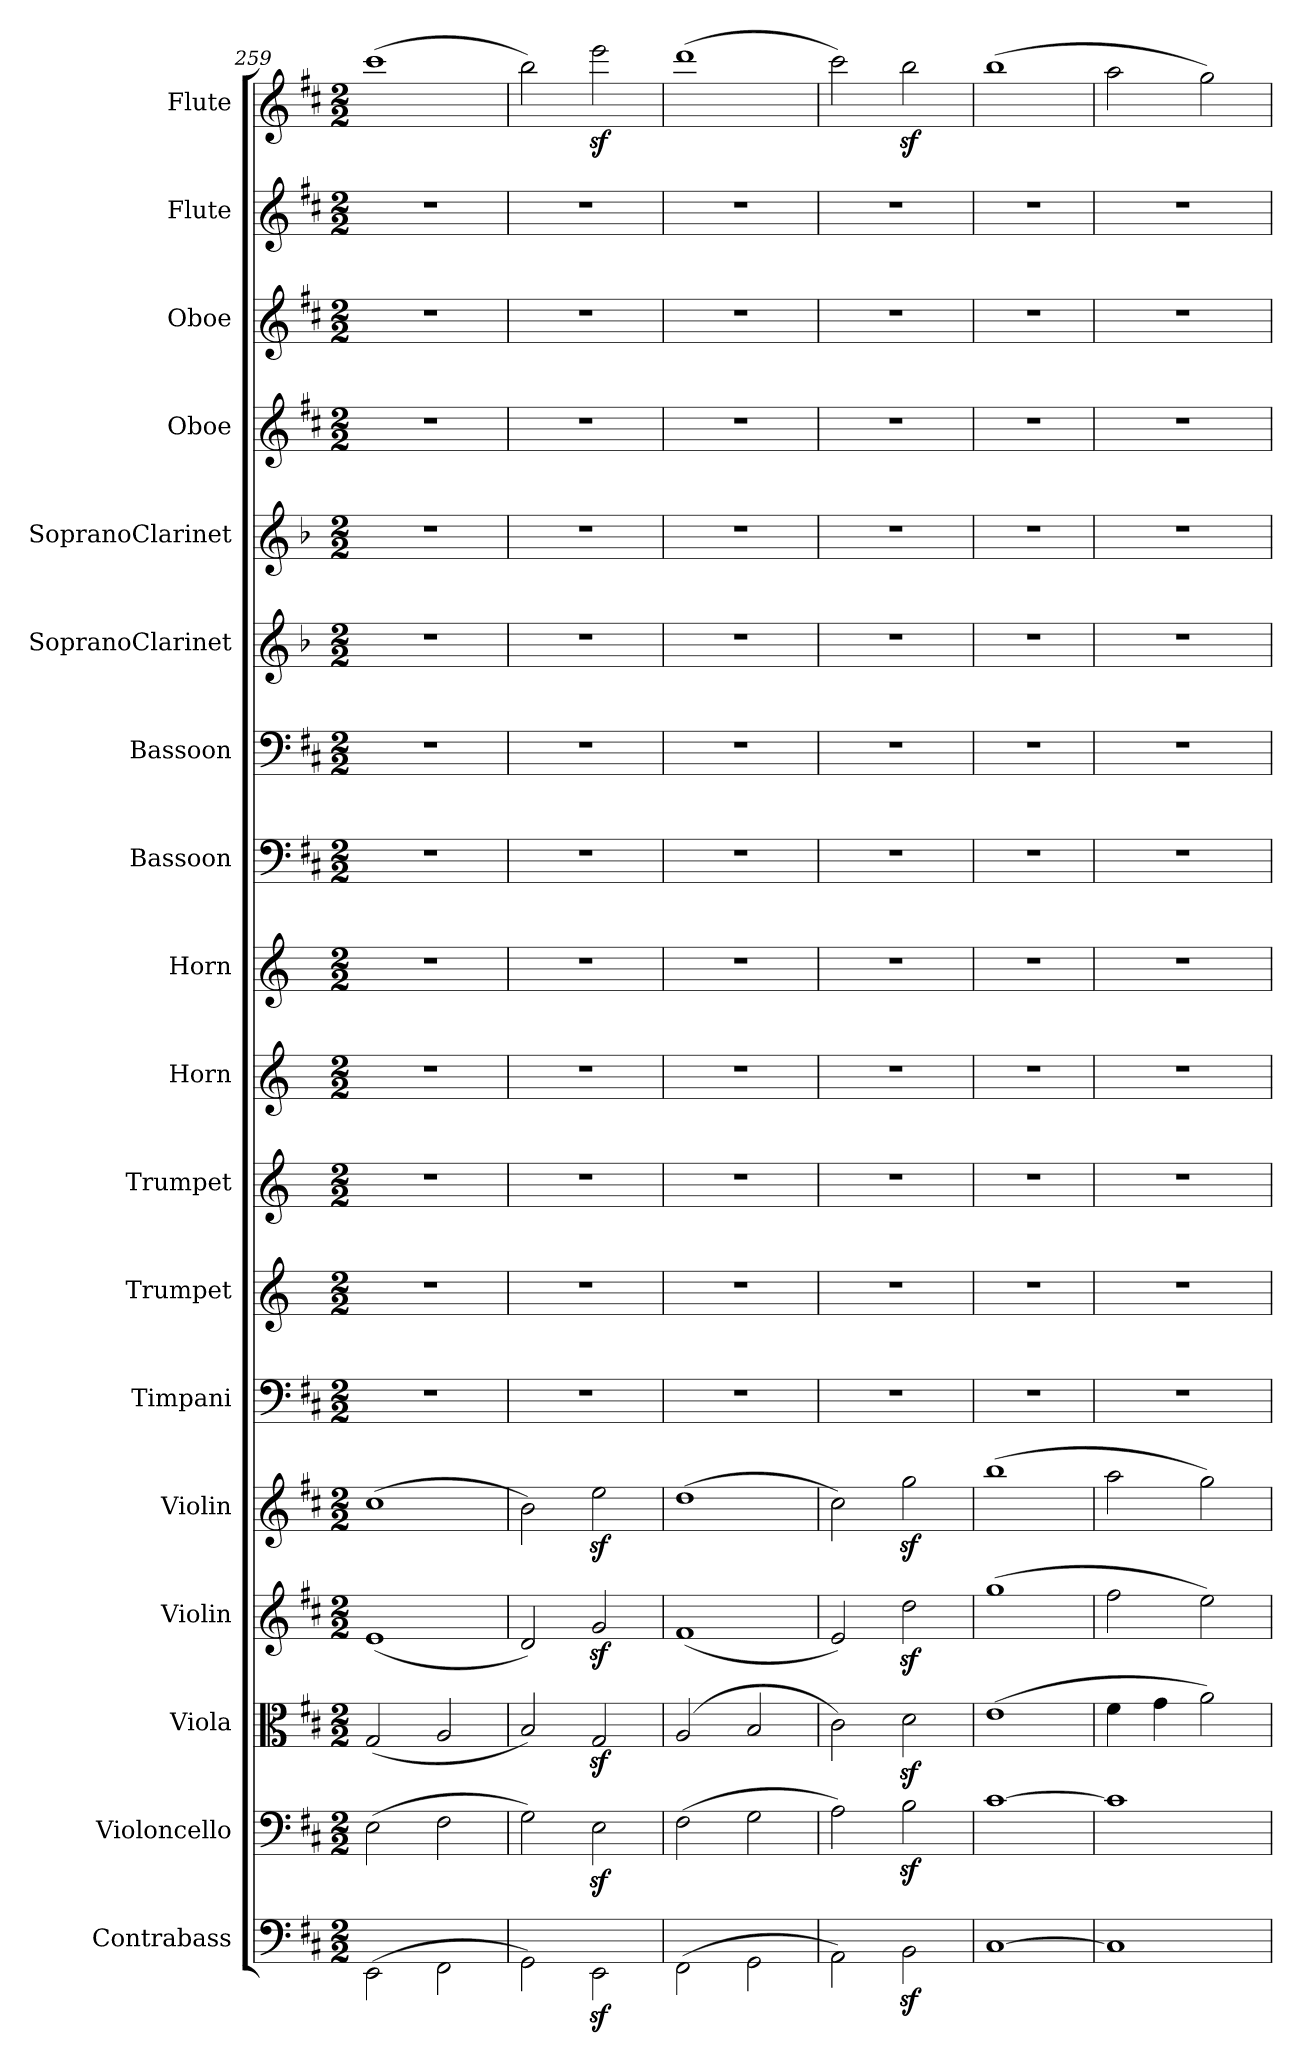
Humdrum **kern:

**kern	**kern	**kern	**kern	**kern	**kern	**kern	**kern	**kern	**kern	**kern	**kern	**kern	**kern	**kern	**kern	**kern	**kern
*part18	*part17	*part16	*part15	*part14	*part13	*part12	*part11	*part10	*part9	*part8	*part7	*part6	*part5	*part4	*part3	*part2	*part1
*staff18	*staff17	*staff16	*staff15	*staff14	*staff13	*staff12	*staff11	*staff10	*staff9	*staff8	*staff7	*staff6	*staff5	*staff4	*staff3	*staff2	*staff1
*I"Contrabass	*I"Violoncello	*I"Viola	*I"Violin	*I"Violin	*I"Timpani	*I"Trumpet	*I"Trumpet	*I"Horn	*I"Horn	*I"Bassoon	*I"Bassoon	*I"SopranoClarinet	*I"SopranoClarinet	*I"Oboe	*I"Oboe	*I"Flute	*I"Flute
*I'Cb	*I'Vc	*I'Vla	*I'Vln	*I'Vln	*I'Timp	*I'Tpt	*I'Tpt	*I'Hn	*I'Hn	*I'Bsn	*I'Bsn	*	*	*I'Ob	*I'Ob	*I'Fl	*I'Fl
*clefF4	*clefF4	*clefC3	*clefG2	*clefG2	*clefF4	*clefG2	*clefG2	*clefG2	*clefG2	*clefF4	*clefF4	*clefG2	*clefG2	*clefG2	*clefG2	*clefG2	*clefG2
*k[f#c#]	*k[f#c#]	*k[f#c#]	*k[f#c#]	*k[f#c#]	*k[f#c#]	*k[]	*k[]	*k[]	*k[]	*k[f#c#]	*k[f#c#]	*k[b-]	*k[b-]	*k[f#c#]	*k[f#c#]	*k[f#c#]	*k[f#c#]
*M2/2	*M2/2	*M2/2	*M2/2	*M2/2	*M2/2	*M2/2	*M2/2	*M2/2	*M2/2	*M2/2	*M2/2	*M2/2	*M2/2	*M2/2	*M2/2	*M2/2	*M2/2
=259	=259	=259	=259	=259	=259	=259	=259	=259	=259	=259	=259	=259	=259	=259	=259	=259	=259
(2EE\	(2E\	(2G/	(1e/	(1cc#\	1r	1r	1r	1r	1r	1r	1r	1r	1r	1r	1r	1r	(1ccc#/
2FF#\	2F#\	2A/	.	.	.	.	.	.	.	.	.	.	.	.	.	.	.
=260	=260	=260	=260	=260	=260	=260	=260	=260	=260	=260	=260	=260	=260	=260	=260	=260	=260
2GG\)	2G\)	2B/)	2d/)	2b\)	1r	1r	1r	1r	1r	1r	1r	1r	1r	1r	1r	1r	2bb\)
2EEz\	2Ez\	2Gz/	2gz/	2eez\	.	.	.	.	.	.	.	.	.	.	.	.	2eeez\
=261	=261	=261	=261	=261	=261	=261	=261	=261	=261	=261	=261	=261	=261	=261	=261	=261	=261
(2FF#\	(2F#\	(2A/	(1f#/	(1dd\	1r	1r	1r	1r	1r	1r	1r	1r	1r	1r	1r	1r	(1ddd/
2GG\	2G\	2B/	.	.	.	.	.	.	.	.	.	.	.	.	.	.	.
=262	=262	=262	=262	=262	=262	=262	=262	=262	=262	=262	=262	=262	=262	=262	=262	=262	=262
2AA\)	2A\)	2c#\)	2e/)	2cc#\)	1r	1r	1r	1r	1r	1r	1r	1r	1r	1r	1r	1r	2ccc#\)
2BBz\	2Bz\	2dz\	2ddz\	2ggz\	.	.	.	.	.	.	.	.	.	.	.	.	2bbz\
=263	=263	=263	=263	=263	=263	=263	=263	=263	=263	=263	=263	=263	=263	=263	=263	=263	=263
[1C#\	[1c#\	(1e\	(1gg\	(1bb\	1r	1r	1r	1r	1r	1r	1r	1r	1r	1r	1r	1r	(1bb/
=264	=264	=264	=264	=264	=264	=264	=264	=264	=264	=264	=264	=264	=264	=264	=264	=264	=264
1C#\]	1c#\]	4f#\	2ff#\	2aa\	1r	1r	1r	1r	1r	1r	1r	1r	1r	1r	1r	1r	2aa\
.	.	4g\	.	.	.	.	.	.	.	.	.	.	.	.	.	.	.
.	.	2a\)	2ee\)	2gg\)	.	.	.	.	.	.	.	.	.	.	.	.	2gg\)
=	=	=	=	=	=	=	=	=	=	=	=	=	=	=	=	=	=
*-	*-	*-	*-	*-	*-	*-	*-	*-	*-	*-	*-	*-	*-	*-	*-	*-	*-
